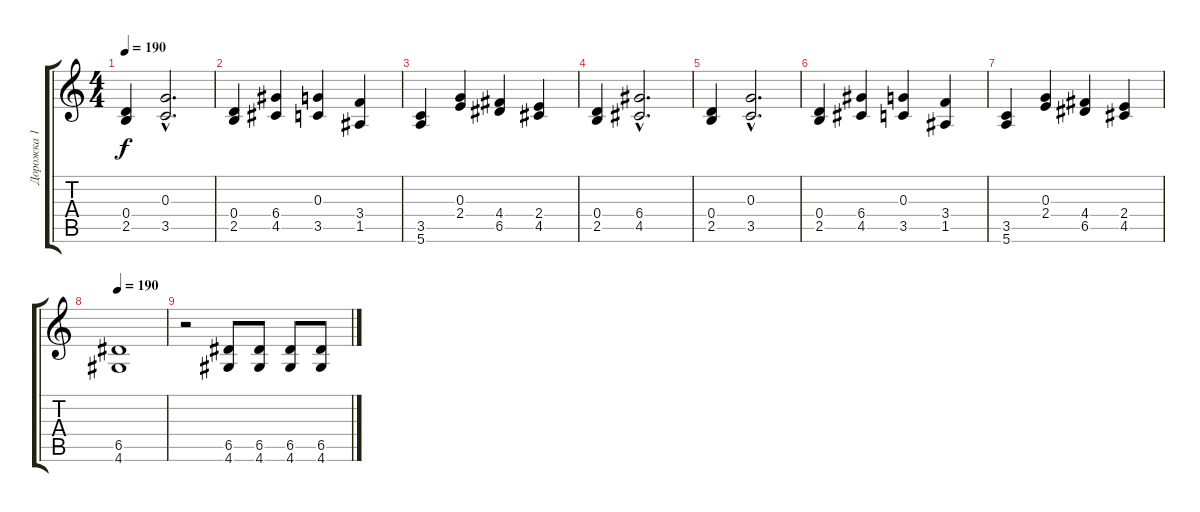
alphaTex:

\track ("Дорожка 1" "Дорожка 1") {instrument distortionguitar}
\staff {score tabs}
\tuning (E4 B3 G3 D3 A2 E2) {hide}
\ts (4 4)
\tempo 190
\clef g2
\ks c
(0.4 2.5).4{dy f} (0.3{hac} 3.5{hac}).2{d} |
(0.4 2.5).4 (6.4 4.5).4 (0.3 3.5).4 (3.4 1.5).4 |
(3.5 5.6).4 (0.3 2.4).4 (4.4 6.5).4 (2.4 4.5).4 |
(0.4 2.5).4 (6.4{hac} 4.5{hac}).2{d} |
(0.4 2.5).4 (0.3{hac} 3.5{hac}).2{d} |
(0.4 2.5).4 (6.4 4.5).4 (0.3 3.5).4 (3.4 1.5).4 |
(3.5 5.6).4 (0.3 2.4).4 (4.4 6.5).4 (2.4 4.5).4 |
\tempo 190
(6.5 4.6).1 |
r.2 (6.5 4.6).8 (6.5 4.6).8 (6.5 4.6).8 (6.5 4.6).8
